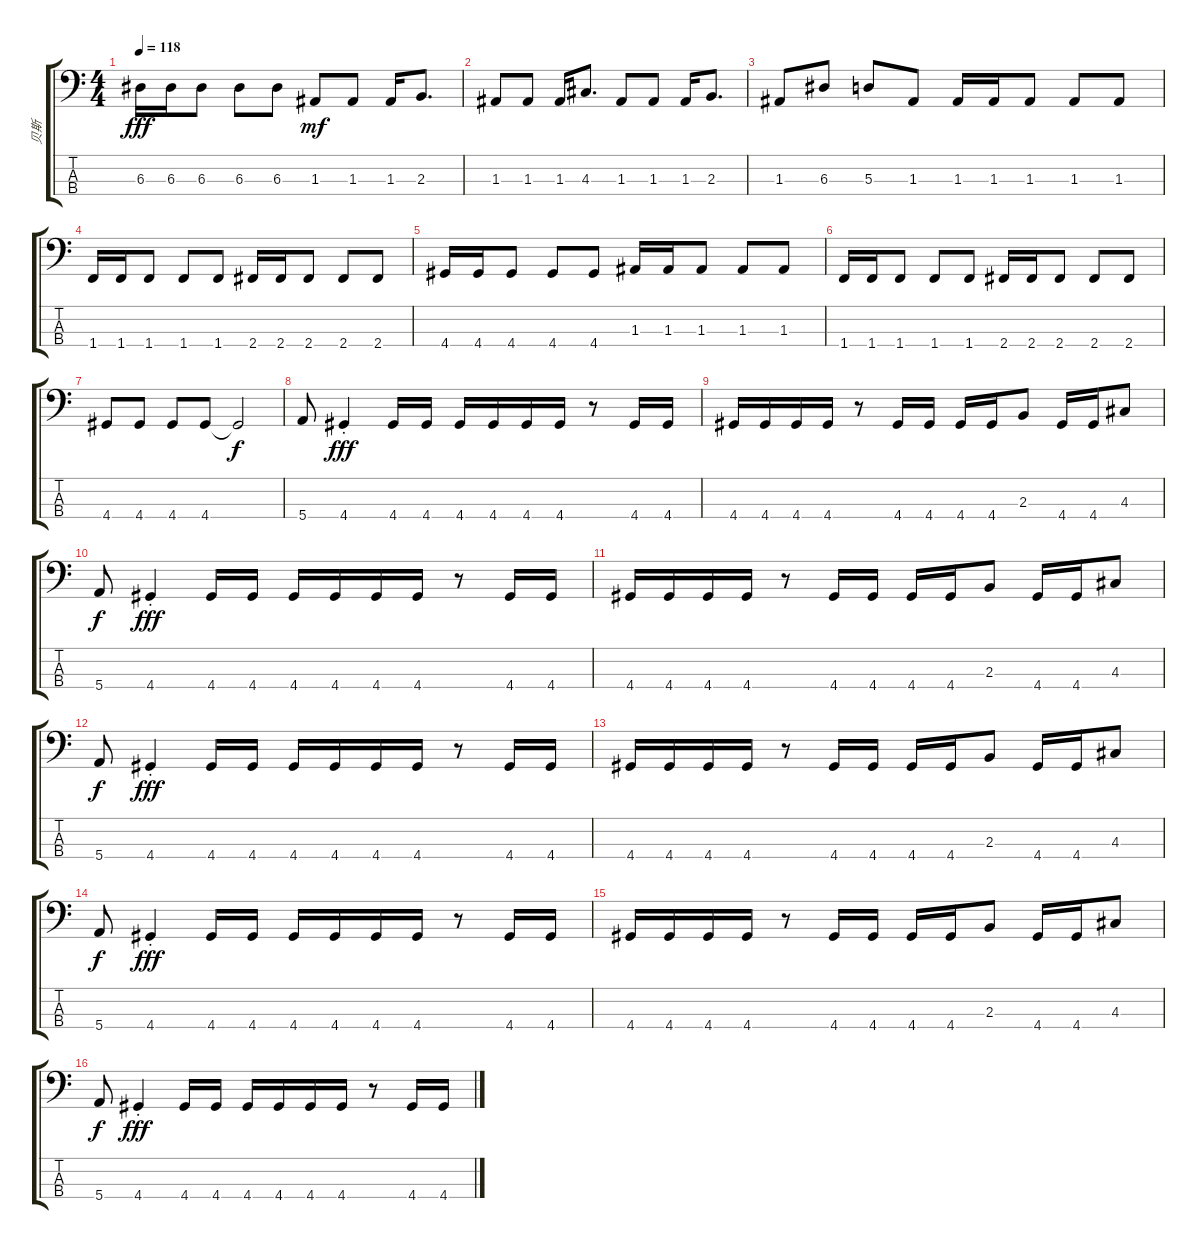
\track ("贝斯" "贝斯") {instrument electricbassfinger}
\staff {score tabs}
\tuning (G2 D2 A1 E1) {hide}
\ts (4 4)
\tempo 118
\clef f4
\ks c
6.3.16{dy fff} 6.3.16 6.3.8 6.3.8 6.3.8 1.3.8{dy mf} 1.3.8 1.3.16 2.3.8{d} |
1.3.8 1.3.8 1.3.16 4.3.8{d} 1.3.8 1.3.8 1.3.16 2.3.8{d} |
1.3.8 6.3.8 5.3.8 1.3.8 1.3.16 1.3.16 1.3.8 1.3.8 1.3.8 |
1.4.16 1.4.16 1.4.8 1.4.8 1.4.8 2.4.16 2.4.16 2.4.8 2.4.8 2.4.8 |
4.4.16 4.4.16 4.4.8 4.4.8 4.4.8 1.3.16 1.3.16 1.3.8 1.3.8 1.3.8 |
1.4.16 1.4.16 1.4.8 1.4.8 1.4.8 2.4.16 2.4.16 2.4.8 2.4.8 2.4.8 |
4.4.8 4.4.8 4.4.8 4.4.8 4.4{t}.2{dy f} |
5.4.8 4.4{st}.4{dy fff} 4.4.16 4.4.16 4.4.16 4.4.16 4.4.16 4.4.16 r.8 4.4.16 4.4.16 |
4.4.16 4.4.16 4.4.16 4.4.16 r.8 4.4.16 4.4.16 4.4.16 4.4.16 2.3.8 4.4.16 4.4.16 4.3.8 |
5.4.8{dy f} 4.4{st}.4{dy fff} 4.4.16 4.4.16 4.4.16 4.4.16 4.4.16 4.4.16 r.8 4.4.16 4.4.16 |
4.4.16 4.4.16 4.4.16 4.4.16 r.8 4.4.16 4.4.16 4.4.16 4.4.16 2.3.8 4.4.16 4.4.16 4.3.8 |
5.4.8{dy f} 4.4{st}.4{dy fff} 4.4.16 4.4.16 4.4.16 4.4.16 4.4.16 4.4.16 r.8 4.4.16 4.4.16 |
4.4.16 4.4.16 4.4.16 4.4.16 r.8 4.4.16 4.4.16 4.4.16 4.4.16 2.3.8 4.4.16 4.4.16 4.3.8 |
5.4.8{dy f} 4.4{st}.4{dy fff} 4.4.16 4.4.16 4.4.16 4.4.16 4.4.16 4.4.16 r.8 4.4.16 4.4.16 |
4.4.16 4.4.16 4.4.16 4.4.16 r.8 4.4.16 4.4.16 4.4.16 4.4.16 2.3.8 4.4.16 4.4.16 4.3.8 |
5.4.8{dy f} 4.4{st}.4{dy fff} 4.4.16 4.4.16 4.4.16 4.4.16 4.4.16 4.4.16 r.8 4.4.16 4.4.16
